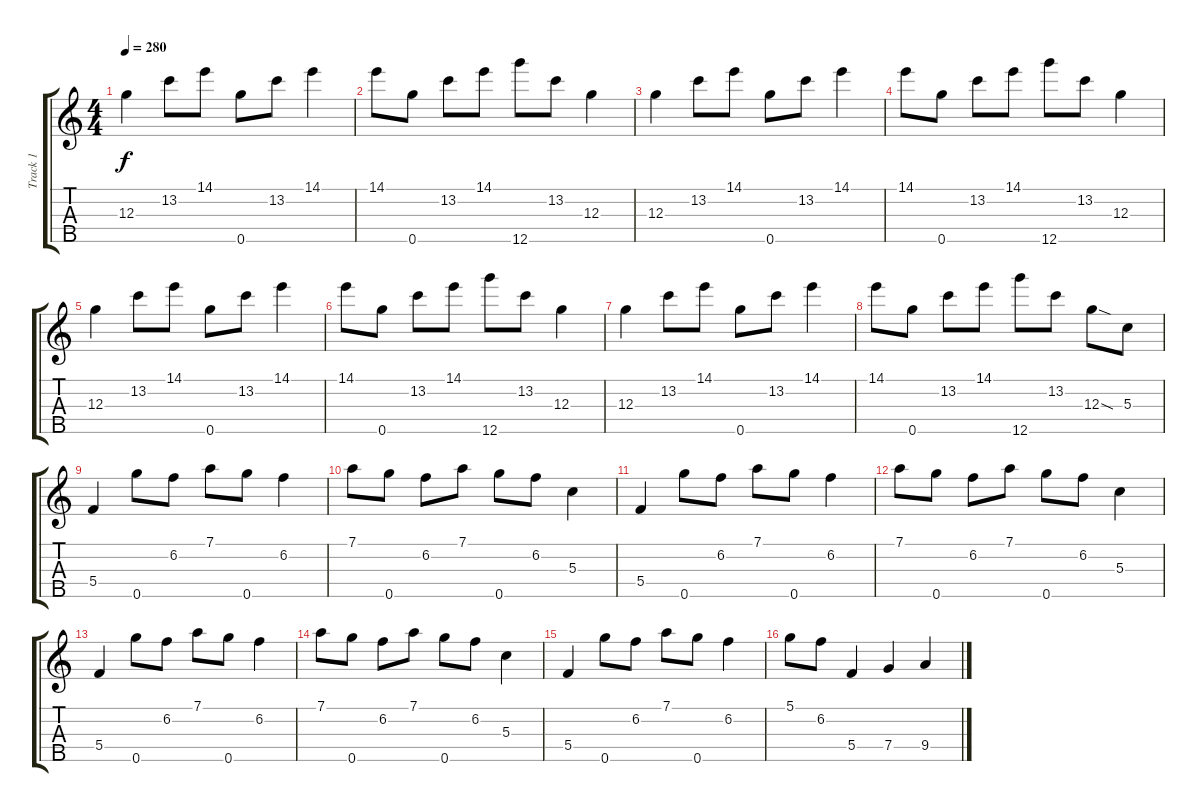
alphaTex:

\track ("Track 1" "Track 1") {instrument banjo}
\staff {score tabs}
\tuning (D4 B3 G3 C3 G4) {hide}
\displaytranspose 12
\ts (4 4)
\tempo 280
\clef g2
\ks c
12.3.4{dy f} 13.2.8 14.1.8 0.5.8 13.2.8 14.1.4 |
14.1.8 0.5.8 13.2.8 14.1.8 12.5.8 13.2.8 12.3.4 |
12.3.4 13.2.8 14.1.8 0.5.8 13.2.8 14.1.4 |
14.1.8 0.5.8 13.2.8 14.1.8 12.5.8 13.2.8 12.3.4 |
12.3.4 13.2.8 14.1.8 0.5.8 13.2.8 14.1.4 |
14.1.8 0.5.8 13.2.8 14.1.8 12.5.8 13.2.8 12.3.4 |
12.3.4 13.2.8 14.1.8 0.5.8 13.2.8 14.1.4 |
14.1.8 0.5.8 13.2.8 14.1.8 12.5.8 13.2.8 12.3{sod}.8 5.3.8 |
5.4.4 0.5.8 6.2.8 7.1.8 0.5.8 6.2.4 |
7.1.8 0.5.8 6.2.8 7.1.8 0.5.8 6.2.8 5.3.4 |
5.4.4 0.5.8 6.2.8 7.1.8 0.5.8 6.2.4 |
7.1.8 0.5.8 6.2.8 7.1.8 0.5.8 6.2.8 5.3.4 |
5.4.4 0.5.8 6.2.8 7.1.8 0.5.8 6.2.4 |
7.1.8 0.5.8 6.2.8 7.1.8 0.5.8 6.2.8 5.3.4 |
5.4.4 0.5.8 6.2.8 7.1.8 0.5.8 6.2.4 |
5.1.8 6.2.8 5.4.4 7.4.4 9.4.4
